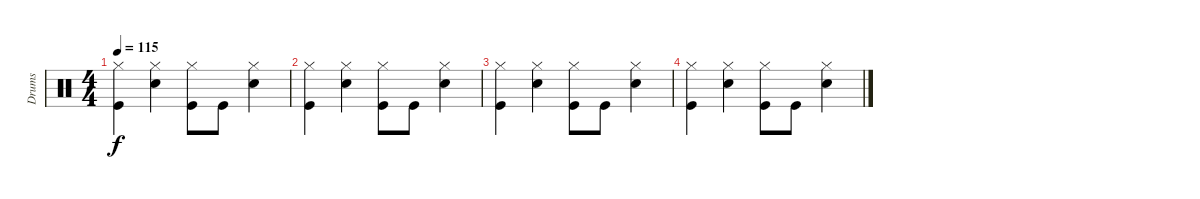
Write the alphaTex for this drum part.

\track ("Drums" "Drums") {instrument percussion}
\staff {score}
\articulation defaults
\ts (4 4)
\tempo 115
\clef neutral
\ks c
("Hi-Hat (closed)" "Kick (hit)").4{dy f volume 13} ("Hi-Hat (closed)" "Snare (hit) 2").4 ("Hi-Hat (closed)" "Kick (hit)").8 "Kick (hit)".8 ("Hi-Hat (closed)" "Snare (hit) 2").4 |
("Hi-Hat (closed)" "Kick (hit)").4{volume 13} ("Hi-Hat (closed)" "Snare (hit) 2").4 ("Hi-Hat (closed)" "Kick (hit)").8 "Kick (hit)".8 ("Hi-Hat (closed)" "Snare (hit) 2").4 |
("Hi-Hat (closed)" "Kick (hit)").4{volume 13} ("Hi-Hat (closed)" "Snare (hit) 2").4 ("Hi-Hat (closed)" "Kick (hit)").8 "Kick (hit)".8 ("Hi-Hat (closed)" "Snare (hit) 2").4 |
("Hi-Hat (closed)" "Kick (hit)").4{volume 13} ("Hi-Hat (closed)" "Snare (hit) 2").4 ("Hi-Hat (closed)" "Kick (hit)").8 "Kick (hit)".8 ("Hi-Hat (closed)" "Snare (hit) 2").4
